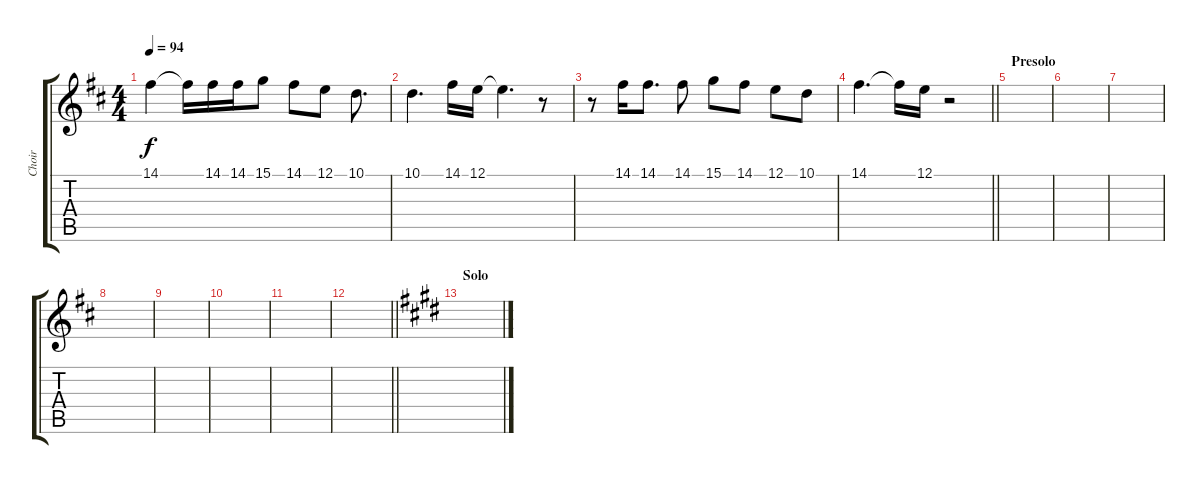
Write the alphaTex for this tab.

\track ("Choir" "Choir") {instrument choiraahs}
\staff {score tabs}
\tuning (E4 B3 G3 D3 A2 E2) {hide}
\ts (4 4)
\tempo 94
\clef g2
\ks bminor
14.1.4{dy f} 14.1{t}.16 14.1.16 14.1.16 15.1.8 14.1.8 12.1.8 10.1.8{d} |
10.1.4{d} 14.1.16 12.1.16 12.1{t}.4{d} r.8 |
r.8 14.1.16 14.1.8{d} 14.1.8 15.1.8 14.1.8 12.1.8 10.1.8 |
\barLineRight lightlight
14.1.4{d} 14.1{t}.16 12.1.16 r.2 |
\section ("" "Presolo")
|
|
|
|
|
|
|
\barLineRight lightlight
|
\section ("" "Solo")
\ks c#minor
